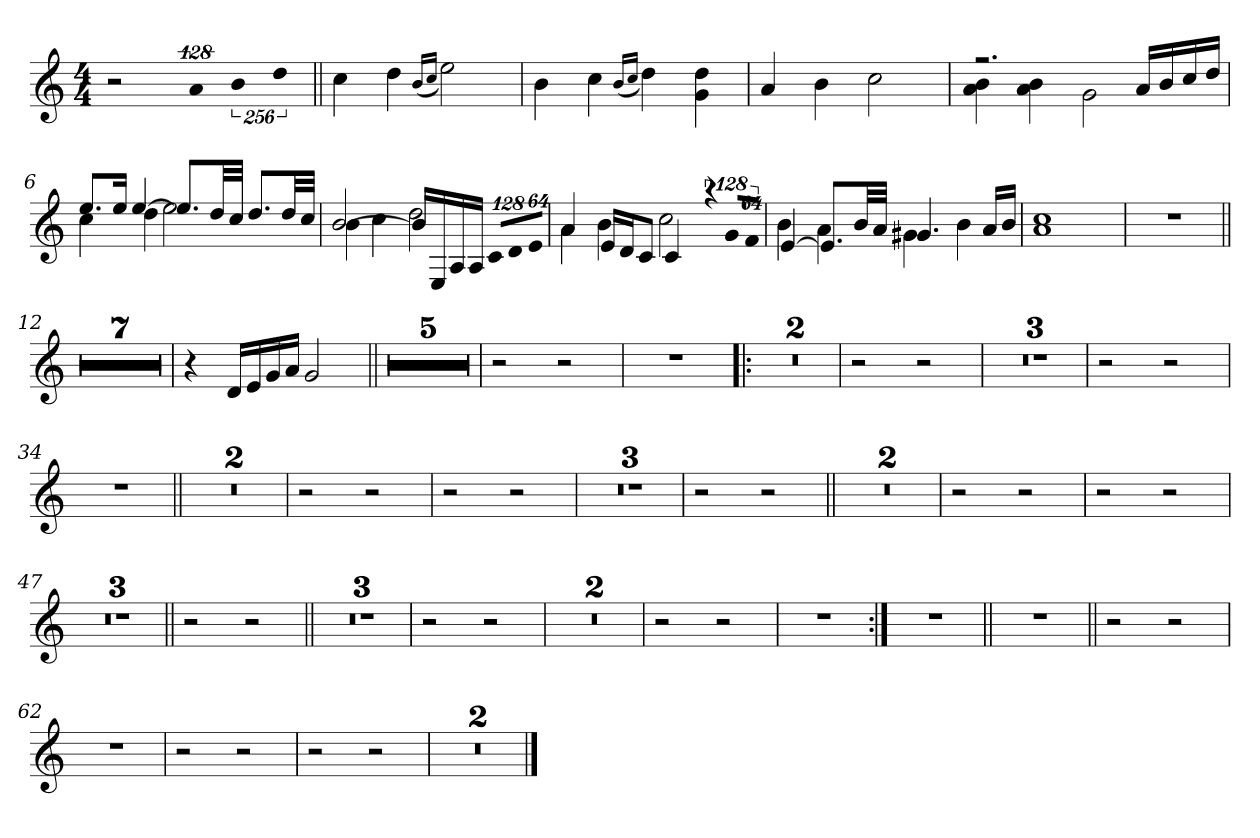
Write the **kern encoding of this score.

**kern
*part1
*staff1
!!LO:PB:g=z
*clefG2
*k[]
*C:
*M4/4
*MM70
=1
2r
!LO:N:vis=4
512%85ai/
!LO:N:vis=4
1024%171bi\
!LO:N:vis=4
1024%171ddi\
=2||
4cci\
4ddi\
(16qbi/LL
16qcci/JJ
2eei\)
=3
4bi\
4cci\
(16qbi/LL
16qcci/JJ
4ddi\)
4gi\ 4ddi
=4
4ai/
4bi\
2cci\
=5
*^
2.r	4ai\ 4bi
.	4ai\ 4bi
.	2gi\
16ai/LL	.
16bi/	.
16cci/	.
16ddi/JJ	.
!!LO:LB:g=z	!!
=6	=6
8.eei/L	4cci\
16eei/Jk	.
[>4eei/	4ddi\
8.eei/L]	2eei\
32ddi/LL	.
32cci/JJJ	.
8.ddi/L	.
32ddi/LL	.
32cci/JJJ	.
=7	=7
[>2bi/	4bi\
.	4cci\
16bi/LL]	2ddi\
16Ei/	.
16Ai/	.
16Ai/JJ	.
*Xbrackettup	*
!LO:N:vis=8	!
1024%85ci/L	.
!LO:N:vis=8	!
1024%85di/	.
!LO:N:vis=8	!
512%43ei/J	.
=8	=8
4ai/	4ai\
16ei/LL	4bi\
16di/J	.
8ci/J	.
4ci/	2cci\
*brackettup	*
!LO:N:vis=8	!
1024%85r	.
!LO:N:vis=8	!
1024%85gi/L	.
!LO:N:vis=8	!
512%43fi/J	.
=9	=9
[>4ei/	4bi\
8.ei/L]	4ai\
32bi/LL	.
32ai/JJJ	.
4.g#Xi/	4g#i\
.	4bi\
16ai/LL	.
16bi/JJ	.
!!LO:LB:g=z	!!
=10	=10
1cci	1ai
*v	*v
=11
1r
=12||
1r
=13
1r
=14
1r
=15
1r
=16
1r
=17
1r
=18
1r
!!LO:LB:g=z
=19
4r
16di/LL
16ei/
16gi/
16ai/JJ
2gi/
=20||
1r
=21
1r
=22
1r
=23
1r
=24
1r
=25
2r
2r
=26
1r
!!LO:LB:g=z
=27!|:
1r
=28
1r
=29
2r
2r
=30
1r
=31
1r
=32
1r
=33
2r
2r
=34
1r
!!LO:LB:g=z
=35||
1r
=36
1r
=37
2r
2r
=38
2r
2r
=39
1r
=40
1r
=41
1r
=42
2r
2r
!!LO:LB:g=z
=43||
1r
=44
1r
=45
2r
2r
=46
2r
2r
=47
1r
=48
1r
=49
1r
=50||
2r
2r
!!LO:LB:g=z
=51||
1r
=52
1r
=53
1r
=54
2r
2r
=55
1r
=56
1r
=57
2r
2r
=58
1r
!!LO:LB:g=z
=59:|!
1r
=60||
1r
=61||
2r
2r
=62
1r
=63
2r
2r
=64
2r
2r
=65
1r
=66
1r
==
*-
